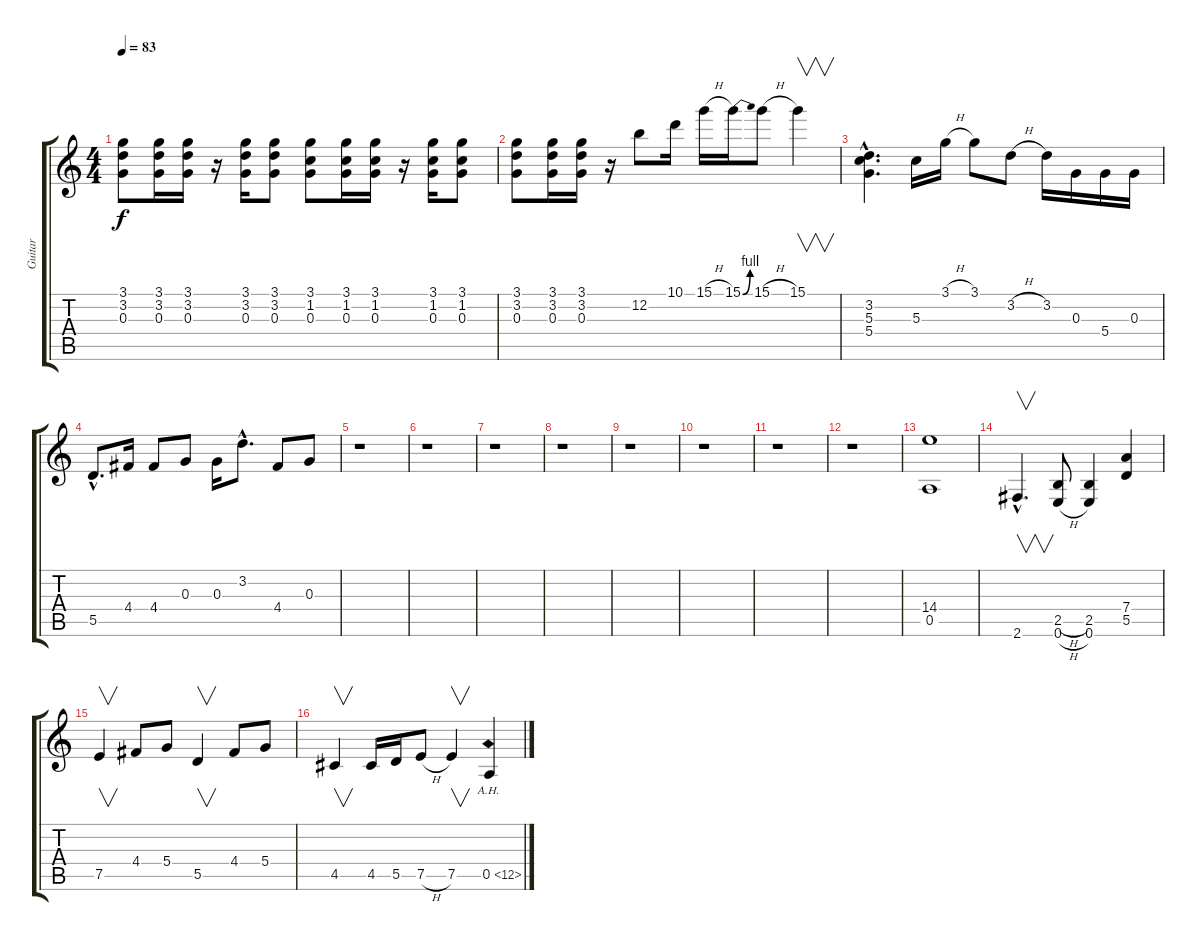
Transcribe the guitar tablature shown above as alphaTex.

\track ("Guitar" "Guitar") {instrument distortionguitar}
\staff {score tabs}
\tuning (E4 B3 G3 D3 A2 E2) {hide}
\ts (4 4)
\tempo 83
\clef g2
\ks c
(3.1 3.2 0.3).8{dy f} (3.1 3.2 0.3).16 (3.1 3.2 0.3).16 r.16 (3.1 3.2 0.3).16 (3.1 3.2 0.3).8 (3.1 1.2 0.3).8 (3.1 1.2 0.3).16 (3.1 1.2 0.3).16 r.16 (3.1 1.2 0.3).16 (3.1 1.2 0.3).8 |
(3.1 3.2 0.3).8 (3.1 3.2 0.3).16 (3.1 3.2 0.3).16 r.16 12.2.8 10.1.16 15.1{h}.16 15.1{be (bend 0 0 60 4)}.16 15.1{h}.8 15.1.4{v} |
(3.2{hac} 5.3{hac} 5.4{hac}).4{d} 5.3.16 3.1{h}.16 3.1.8 3.2{h}.8 3.2.16 0.3.16 5.4.16 0.3.16 |
5.5{hac}.8{d} 4.4.16 4.4.8 0.3.8 0.3.16 3.2{hac}.8{d} 4.4.8 0.3.8 |
r.1 |
r.1 |
r.1 |
r.1 |
r.1 |
r.1 |
r.1 |
r.1 |
(14.4 0.5).1 |
2.6{hac}.4{v d} (2.5{h} 0.6{h}).8 (2.5 0.6).4 (7.4 5.5).4 |
7.5.4{v} 4.4.8 5.4.8 5.5.4{v} 4.4.8 5.4.8 |
4.5.4{v} 4.5.16 5.5.16 7.5{h}.8 7.5.4{v} 0.5{ah 12}.4
